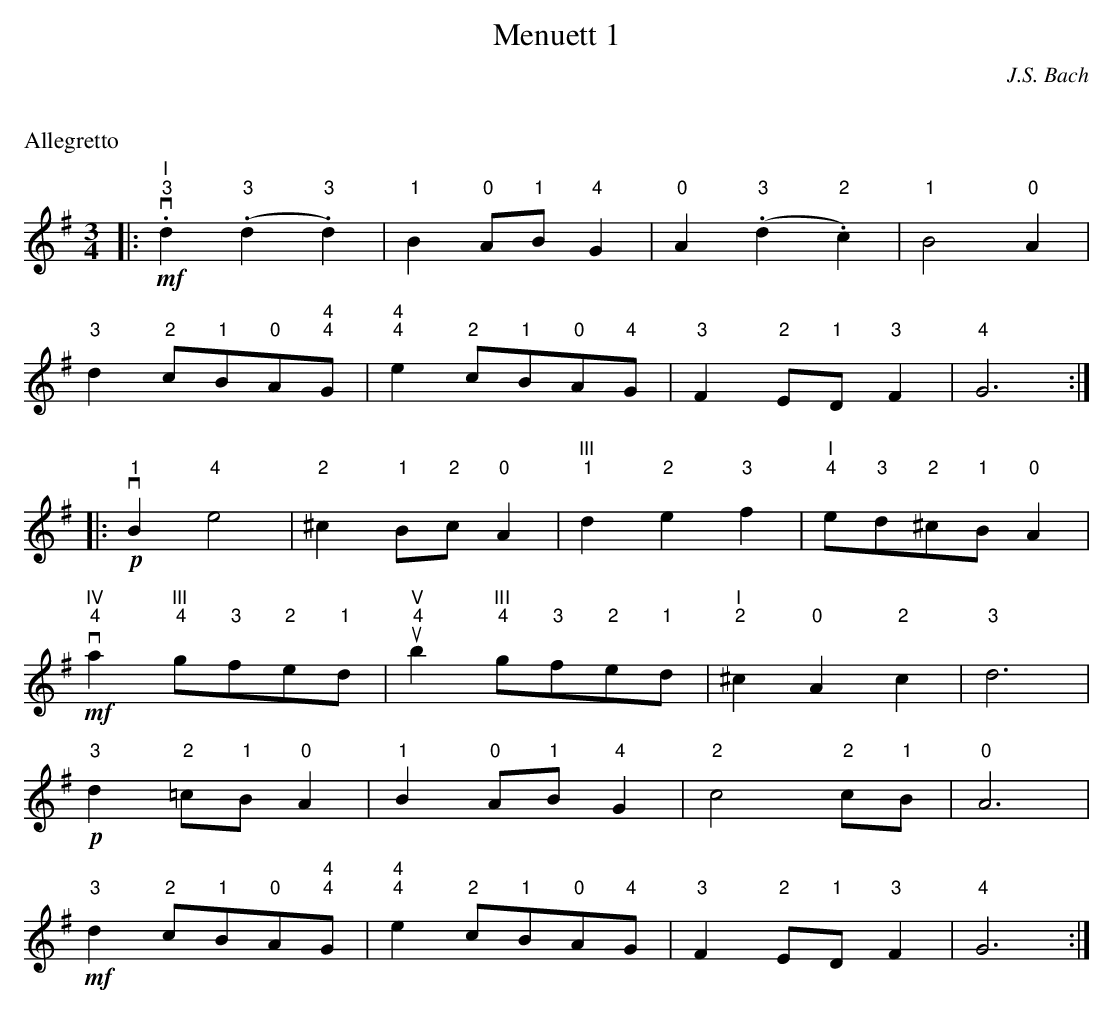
X:1
T: Menuett 1
C: J.S. Bach
C:
C:
C:
P: Allegretto
M: 3/4
L: 1/8
K: G
|: +mf+ v"I""3".d2("3".d2"3".d2) | "1"B2"0"A"1"B"4"G2 | "0"A2("3".d2."2"c2) | "1"B4"0"A2 |
"3"d2"2"c"1"B"0"A"4""4"G | "4""4"e2"2"c"1"B"0"A"4"G | "3"F2"2"E"1"D"3"F2 | "4"G6 :|
|: +p+ v"1"B2"4"e4 | "2"^c2"1"B"2"c"0"A2 | "III""1"d2"2"e2"3"f2 | "I""4"e"3"d"2"^c"1"B"0"A2 |
+mf+ v"IV""4"a2"III""4"g"3"f"2"e"1"d | u"V""4"b2"III""4"g"3"f"2"e"1"d | "I""2"^c2"0"A2"2"c2 | "3"d6 |
+p+ "3"d2"2"=c"1"B"0"A2 | "1"B2"0"A"1"B"4"G2 | "2"c4"2"c"1"B | "0"A6 |
+mf+ "3"d2"2"c"1"B"0"A"4""4"G | "4""4"e2"2"c"1"B"0"A"4"G | "3"F2"2"E"1"D"3"F2 | "4"G6 :|
